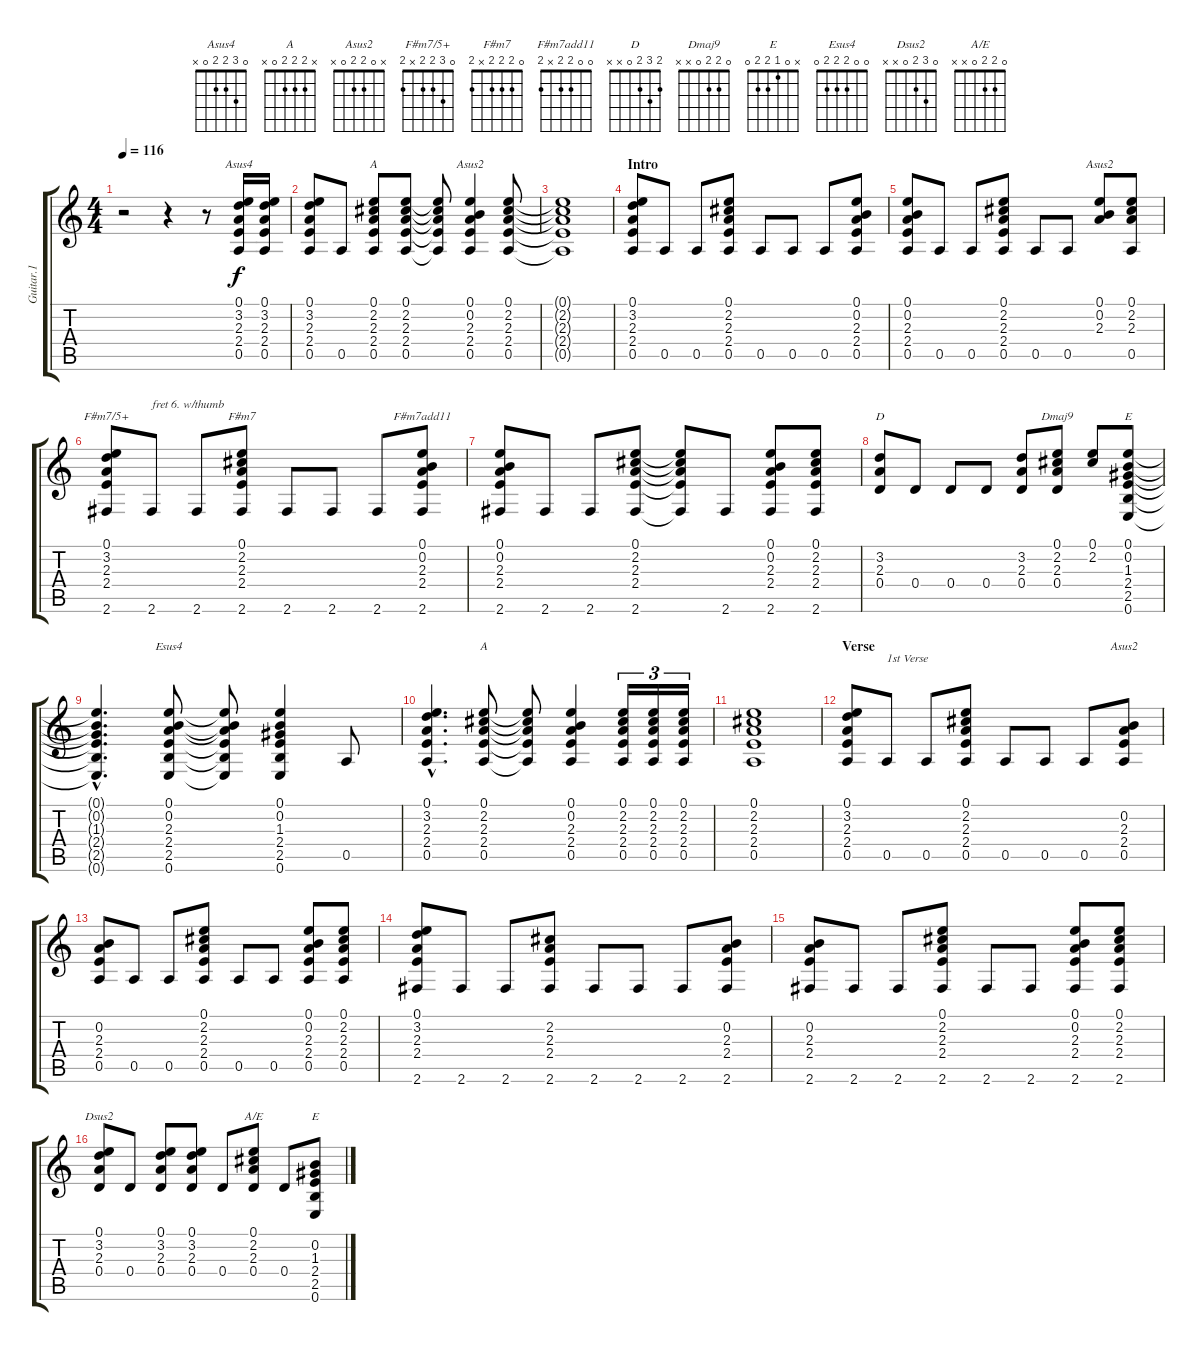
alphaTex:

\track ("Guitar.1" "Guitar.1") {instrument distortionguitar}
\staff {score tabs}
\tuning (E4 B3 G3 D3 A2 E2) {hide}
\chord ("Asus4" 0 3 2 2 0 x)
\chord ("A" 0 2 2 2 0 x)
\chord ("Asus2" 0 0 2 2 0 x)
\chord ("Asus2" 0 0 2 x x x)
\chord ("F#m7/5+" 0 3 2 2 x 2)
\chord ("F#m7" 0 2 2 2 x 2)
\chord ("F#m7add11" 0 0 2 2 x 2)
\chord ("D" 2 3 2 0 x x)
\chord ("Dmaj9" 0 2 2 0 x x)
\chord ("E" 0 0 1 2 2 0)
\chord ("Esus4" 0 0 2 2 2 0)
\chord ("A" x 2 2 2 0 x)
\chord ("Asus2" x 0 2 2 0 x)
\chord ("Dsus2" 0 3 2 0 x x)
\chord ("A/E" 0 2 2 0 x x)
\chord ("E" x 0 1 2 2 0)
\ts (4 4)
\tempo 116
\clef g2
\ks c
r.2{dy f instrument distortionguitar} r.4 r.8 (0.1 3.2 2.3 2.4 0.5).16{ch "Asus4"} (0.1 3.2 2.3 2.4 0.5).16 |
(0.1 3.2 2.3 2.4 0.5).8 0.5.8 (0.1 2.2 2.3 2.4 0.5).8{ch "A"} (0.1 2.2 2.3 2.4 0.5).8 (0.1{t} 2.2{t} 2.3{t} 2.4{t} 0.5{t}).8 (0.1 0.2 2.3 2.4 0.5).4{ch "Asus2"} (0.1 2.2 2.3 2.4 0.5).8 |
(0.1{t} 2.2{t} 2.3{t} 2.4{t} 0.5{t}).1 |
\section ("" "Intro")
(0.1 3.2 2.3 2.4 0.5).8 0.5.8 0.5.8 (0.1 2.2 2.3 2.4 0.5).8 0.5.8 0.5.8 0.5.8 (0.1 0.2 2.3 2.4 0.5).8 |
(0.1 0.2 2.3 2.4 0.5).8 0.5.8 0.5.8 (0.1 2.2 2.3 2.4 0.5).8 0.5.8 0.5.8 (0.1 0.2 2.3).8{ch "Asus2"} (0.1 2.2 2.3 0.5).8 |
(0.1 3.2 2.3 2.4 2.6).8{ch "F#m7/5+"} 2.6.8{txt "fret 6. w/thumb"} 2.6.8 (0.1 2.2 2.3 2.4 2.6).8{ch "F#m7"} 2.6.8 2.6.8 2.6.8 (0.1 0.2 2.3 2.4 2.6).8{ch "F#m7add11"} |
(0.1 0.2 2.3 2.4 2.6).8 2.6.8 2.6.8 (0.1 2.2 2.3 2.4 2.6).8 (0.1{t} 2.2{t} 2.3{t} 2.4{t} 2.6{t}).8 2.6.8 (0.1 0.2 2.3 2.4 2.6).8 (0.1 2.2 2.3 2.4 2.6).8 |
(3.2 2.3 0.4).8{ch "D"} 0.4.8 0.4.8 0.4.8 (3.2 2.3 0.4).8 (0.1 2.2 2.3 0.4).8{ch "Dmaj9"} (0.1 2.2).8 (0.1 0.2 1.3 2.4 2.5 0.6).8{ch "E"} |
(0.1{hac t} 0.2{hac t} 1.3{hac t} 2.4{hac t} 2.5{hac t} 0.6{hac t}).4{d} (0.1 0.2 2.3 2.4 2.5 0.6).8{ch "Esus4"} (0.1{t} 0.2{t} 2.3{t} 2.4{t} 2.5{t} 0.6{t}).8 (0.1 0.2 1.3 2.4 2.5 0.6).4 0.5.8 |
(0.1{hac} 3.2{hac} 2.3{hac} 2.4{hac} 0.5{hac}).4{d} (0.1 2.2 2.3 2.4 0.5).8{ch "A"} (0.1{t} 2.2{t} 2.3{t} 2.4{t} 0.5{t}).8 (0.1 0.2 2.3 2.4 0.5).4 (0.1 2.2 2.3 2.4 0.5).16{tu (3 2)} (0.1 2.2 2.3 2.4 0.5).16{tu (3 2)} (0.1 2.2 2.3 2.4 0.5).16{tu (3 2)} |
(0.1 2.2 2.3 2.4 0.5).1 |
\section ("" "Verse")
(0.1 3.2 2.3 2.4 0.5).8 0.5.8{txt "1st Verse"} 0.5.8 (0.1 2.2 2.3 2.4 0.5).8 0.5.8 0.5.8 0.5.8 (0.2 2.3 2.4 0.5).8{ch "Asus2"} |
(0.2 2.3 2.4 0.5).8 0.5.8 0.5.8 (0.1 2.2 2.3 2.4 0.5).8 0.5.8 0.5.8 (0.1 0.2 2.3 2.4 0.5).8 (0.1 2.2 2.3 2.4 0.5).8 |
(0.1 3.2 2.3 2.4 2.6).8 2.6.8 2.6.8 (2.2 2.3 2.4 2.6).8 2.6.8 2.6.8 2.6.8 (0.2 2.3 2.4 2.6).8 |
(0.2 2.3 2.4 2.6).8 2.6.8 2.6.8 (0.1 2.2 2.3 2.4 2.6).8 2.6.8 2.6.8 (0.1 0.2 2.3 2.4 2.6).8 (0.1 2.2 2.3 2.4 2.6).8 |
(0.1 3.2 2.3 0.4).8{ch "Dsus2"} 0.4.8 (0.1 3.2 2.3 0.4).8 (0.1 3.2 2.3 0.4).8 0.4.8 (0.1 2.2 2.3 0.4).8{ch "A/E"} 0.4.8 (0.2 1.3 2.4 2.5 0.6).8{ch "E"}
